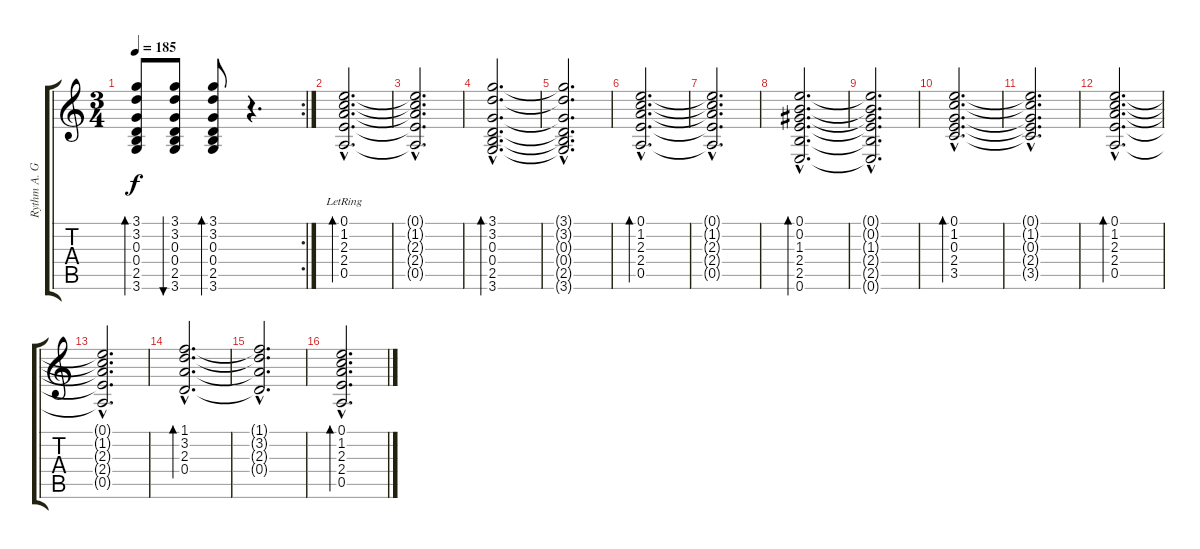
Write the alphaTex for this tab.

\track ("Rythm A. Guitar" "Rythm A. G") {instrument acousticguitarsteel}
\staff {score tabs}
\tuning (E4 B3 G3 D3 A2 E2) {hide}
\rc 2
\ts (3 4)
\tempo 185
\clef g2
\ks c
(3.1 3.2 0.3 0.4 2.5 3.6).8{bd 60 dy f} (3.1 3.2 0.3 0.4 2.5 3.6).8{bu 60} (3.1 3.2 0.3 0.4 2.5 3.6).8{bd 60} r.4{d} |
(0.1{hac lr} 1.2{hac lr} 2.3{hac lr} 2.4{hac lr} 0.5{hac lr}).2{d bd 120 volume 15} |
(0.1{hac t} 1.2{hac t} 2.3{hac t} 2.4{hac t} 0.5{hac t}).2{d} |
(3.1{hac} 3.2{hac} 0.3{hac} 0.4{hac} 2.5{hac} 3.6{hac}).2{d bd 120} |
(3.1{hac t} 3.2{hac t} 0.3{hac t} 0.4{hac t} 2.5{hac t} 3.6{hac t}).2{d} |
(0.1{hac} 1.2{hac} 2.3{hac} 2.4{hac} 0.5{hac}).2{d bd 120} |
(0.1{hac t} 1.2{hac t} 2.3{hac t} 2.4{hac t} 0.5{hac t}).2{d} |
(0.1{hac} 0.2{hac} 1.3{hac} 2.4{hac} 2.5{hac} 0.6{hac}).2{d bd 120} |
(0.1{hac t} 0.2{hac t} 1.3{hac t} 2.4{hac t} 2.5{hac t} 0.6{hac t}).2{d} |
(0.1{hac} 1.2{hac} 0.3{hac} 2.4{hac} 3.5{hac}).2{d bd 120} |
(0.1{hac t} 1.2{hac t} 0.3{hac t} 2.4{hac t} 3.5{hac t}).2{d} |
(0.1{hac} 1.2{hac} 2.3{hac} 2.4{hac} 0.5{hac}).2{d bd 120} |
(0.1{hac t} 1.2{hac t} 2.3{hac t} 2.4{hac t} 0.5{hac t}).2{d} |
(1.1{hac} 3.2{hac} 2.3{hac} 0.4{hac}).2{d bd 120} |
(1.1{hac t} 3.2{hac t} 2.3{hac t} 0.4{hac t}).2{d} |
(0.1{hac} 1.2{hac} 2.3{hac} 2.4{hac} 0.5{hac}).2{d bd 120}
